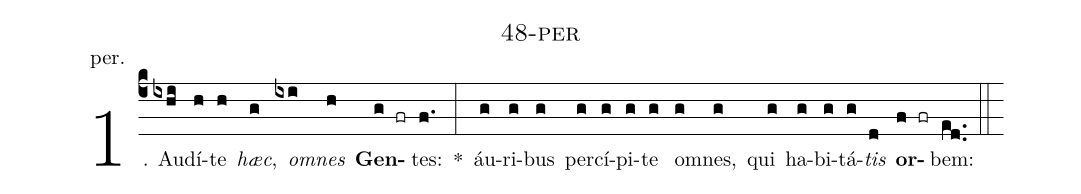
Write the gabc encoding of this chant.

name: 48-per;
annotation: per.;
%%
(c4)1. Au(ixhi)dí(h)te(h) <i>hæc</i>,(g) <i>om</i>(ixi)<i>nes</i>(h) <b>Gen</b>(g fr)tes:(f.) *(:) áu(g)ri(g)bus(g) per(g)cí(g)pi(g)te(g) om(g)nes,(g) qui(g) ha(g)bi(g)tá(g)<i>tis</i>(d) <b>or</b>(f fr)bem:(ed..) (::)
